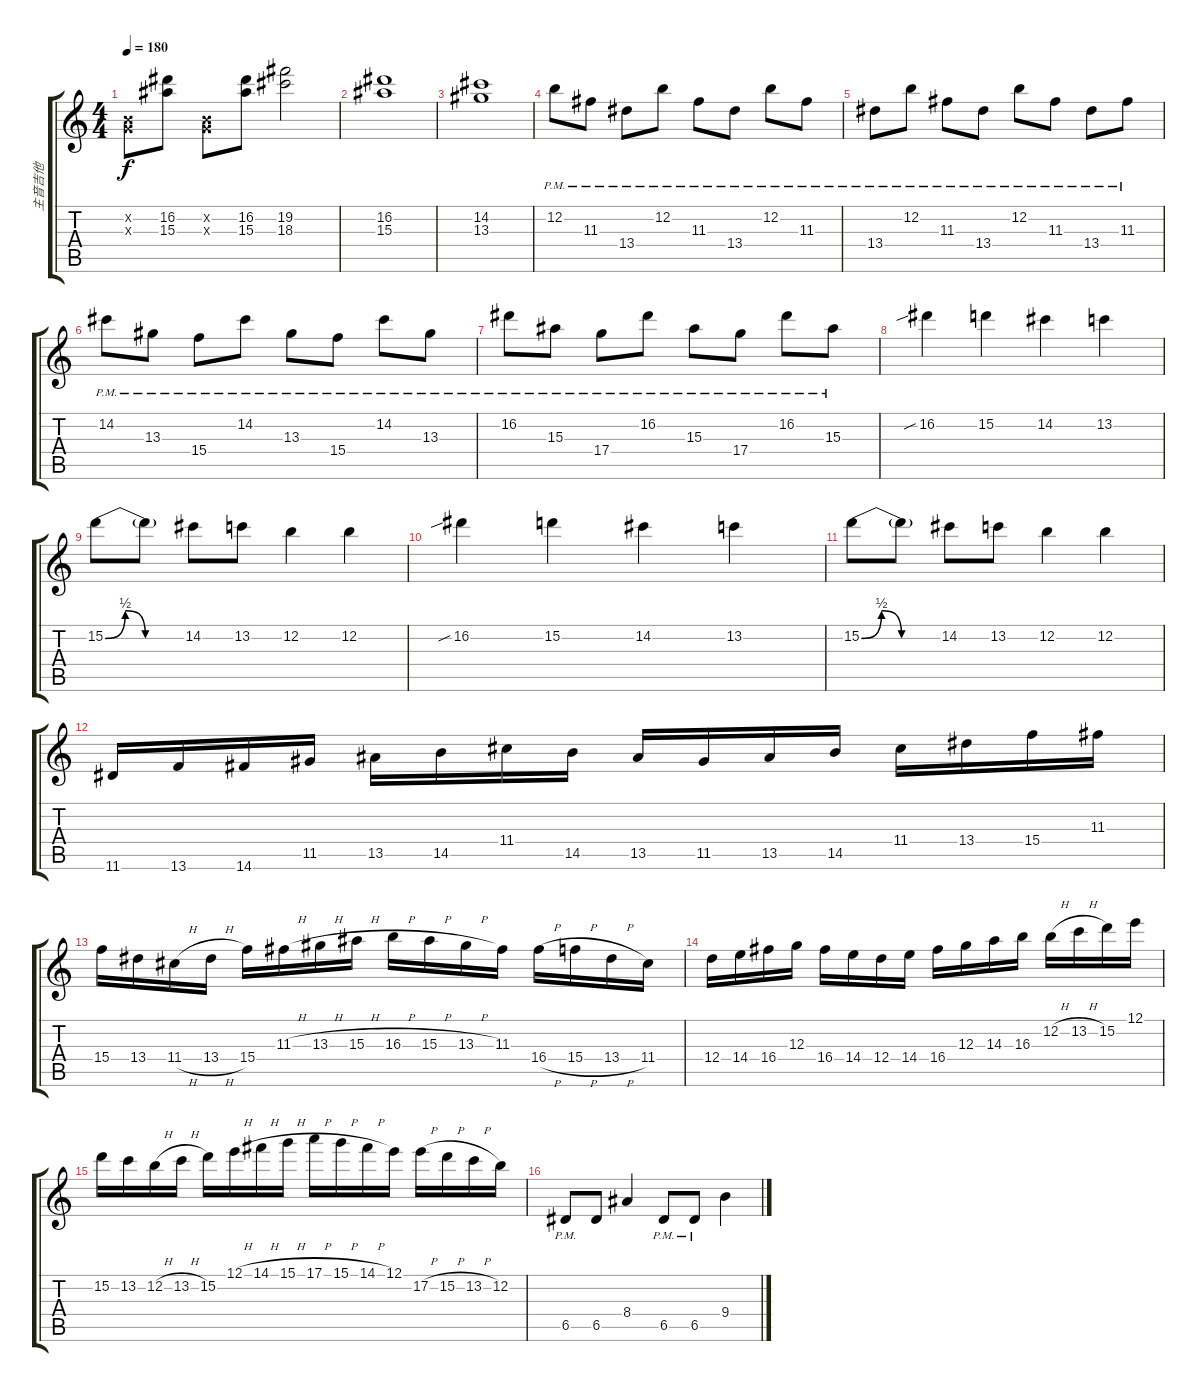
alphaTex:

\track ("主音吉他" "主音吉他") {instrument distortionguitar}
\staff {score tabs}
\tuning (E4 B3 G3 D3 A2 E2) {hide}
\ts (4 4)
\tempo 180
\clef g2
\ks c
(0.2{x} 0.3{x}).8{dy f} (16.2 15.3).8 (0.2{x} 0.3{x}).8 (16.2 15.3).8 (19.2 18.3).2 |
(16.2 15.3).1 |
(14.2 13.3).1 |
12.2{pm}.8 11.3{pm}.8 13.4{pm}.8 12.2{pm}.8 11.3{pm}.8 13.4{pm}.8 12.2{pm}.8 11.3{pm}.8 |
13.4{pm}.8 12.2{pm}.8 11.3{pm}.8 13.4{pm}.8 12.2{pm}.8 11.3{pm}.8 13.4{pm}.8 11.3{pm}.8 |
14.2{pm}.8 13.3{pm}.8 15.4{pm}.8 14.2{pm}.8 13.3{pm}.8 15.4{pm}.8 14.2{pm}.8 13.3{pm}.8 |
16.2{pm}.8 15.3{pm}.8 17.4{pm}.8 16.2{pm}.8 15.3{pm}.8 17.4{pm}.8 16.2{pm}.8 15.3{pm}.8 |
16.2{sib}.4 15.2.4 14.2.4 13.2.4 |
15.2{be (custom 0 0 15 2 30 0 60 0)}.8 15.2{t}.8 14.2.8 13.2.8 12.2.4 12.2.4 |
16.2{sib}.4 15.2.4 14.2.4 13.2.4 |
15.2{be (custom 0 0 15 2 30 0 60 0)}.8 15.2{t}.8 14.2.8 13.2.8 12.2.4 12.2.4 |
11.6.16 13.6.16 14.6.16 11.5.16 13.5.16 14.5.16 11.4.16 14.5.16 13.5.16 11.5.16 13.5.16 14.5.16 11.4.16 13.4.16 15.4.16 11.3.16 |
15.4.16 13.4.16 11.4{h}.16 13.4{h}.16 15.4.16 11.3{h}.16 13.3{h}.16 15.3{h}.16 16.3{h}.16 15.3{h}.16 13.3{h}.16 11.3.16 16.4{h}.16 15.4{h}.16 13.4{h}.16 11.4.16 |
12.4.16 14.4.16 16.4.16 12.3.16 16.4.16 14.4.16 12.4.16 14.4.16 16.4.16 12.3.16 14.3.16 16.3.16 12.2{h}.16 13.2{h}.16 15.2.16 12.1.16 |
15.2.16 13.2.16 12.2{h}.16 13.2{h}.16 15.2.16 12.1{h}.16 14.1{h}.16 15.1{h}.16 17.1{h}.16 15.1{h}.16 14.1{h}.16 12.1.16 17.2{h}.16 15.2{h}.16 13.2{h}.16 12.2.16 |
6.5{pm}.8 6.5.8 8.4.4 6.5{pm}.8 6.5{pm}.8 9.4.4
